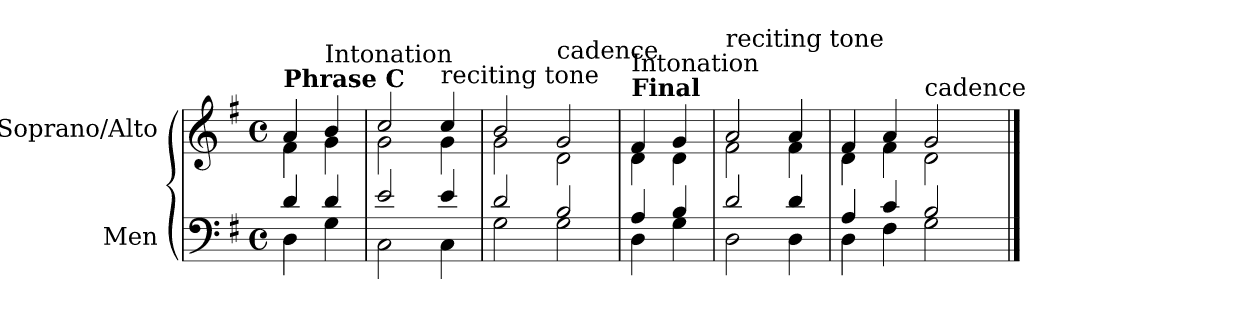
**kern	**kern
*part2	*part1
*staff2	*staff1
*I"Men	*I"Soprano/Alto
*I'M.	*I'S/A.
*clefF4	*clefG2
*k[f#]	*k[f#]
*M4/4	*M4/4
*met(c)	*met(c)
=1	=1
*^	*^
!	!	!LO:TX:a:B:t=Phrase C	!
4d/	4D\	4a/	4f#\
!	!	!LO:TX:a:t=Intonation	!
4d/	4G\	4b/	4g\
=2	=2	=2	=2
2e/	2C\	2cc/	2g\
!	!	!LO:TX:a:t=reciting tone	!
4e/	4C\	4cc/	4g\
=3	=3	=3	=3
2d/	2G\	2b/	2g\
!	!	!LO:TX:a:t=cadence	!
2B/	2G\	2g/	2d\
!!LO:LB:g=z	!!
=4	=4	=4	=4
!	!	!LO:TX:a:B:t=Final	!
!	!	!LO:TX:a:t=Intonation	!
4A/	4D\	4f#/	4d\
4B/	4G\	4g/	4d\
=5	=5	=5	=5
!	!	!LO:TX:a:t=reciting tone	!
2d/	2D\	2a/	2f#\
4d/	4D\	4a/	4f#\
=6	=6	=6	=6
4A/	4D\	4f#/	4d\
4c/	4F#\	4a/	4f#\
!	!	!LO:TX:a:t=cadence	!
2B/	2G\	2g/	2d\
*v	*v	*	*
*	*v	*v
==	==
*-	*-
